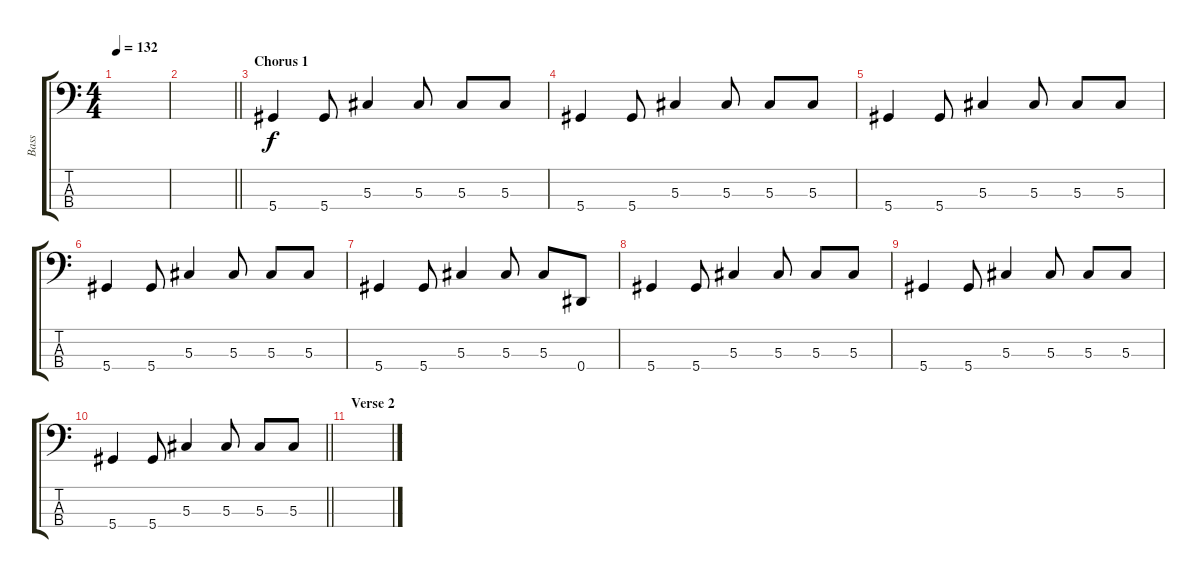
\track ("Bass" "Bass") {instrument electricbassfinger}
\staff {score tabs}
\tuning (Gb2 Db2 Ab1 Eb1) {hide}
\ts (4 4)
\tempo 132
\clef f4
\ks c
|
\barLineRight lightlight
|
\section ("" "Chorus 1")
5.4.4 5.4.8 5.3.4 5.3.8 5.3.8 5.3.8 |
5.4.4 5.4.8 5.3.4 5.3.8 5.3.8 5.3.8 |
5.4.4 5.4.8 5.3.4 5.3.8 5.3.8 5.3.8 |
5.4.4 5.4.8 5.3.4 5.3.8 5.3.8 5.3.8 |
5.4.4 5.4.8 5.3.4 5.3.8 5.3.8 0.4.8 |
5.4.4 5.4.8 5.3.4 5.3.8 5.3.8 5.3.8 |
5.4.4 5.4.8 5.3.4 5.3.8 5.3.8 5.3.8 |
\barLineRight lightlight
5.4.4 5.4.8 5.3.4 5.3.8 5.3.8 5.3.8 |
\section ("" "Verse 2")
